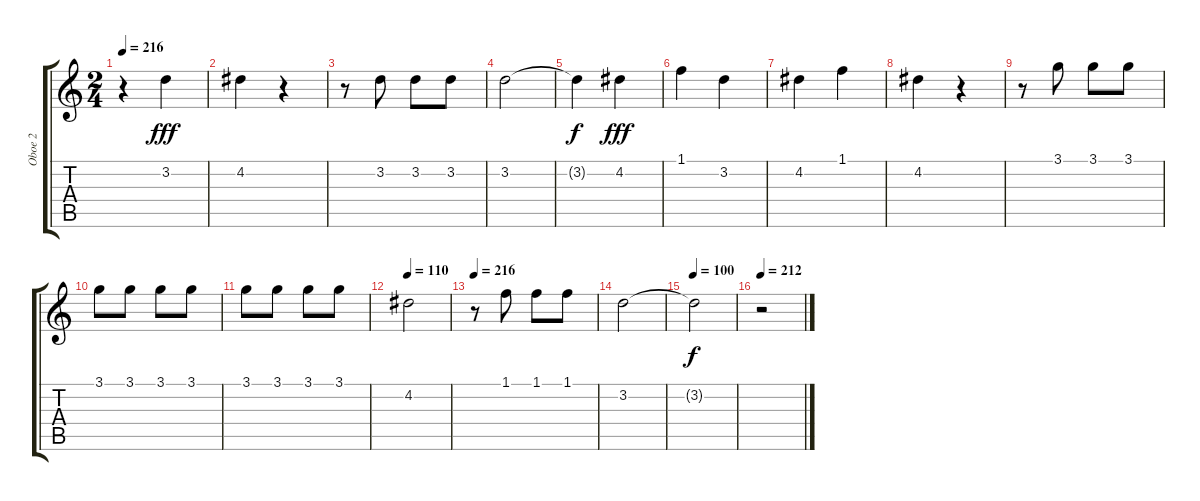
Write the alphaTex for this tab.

\track ("Oboe 2" "Oboe 2") {instrument acousticguitarnylon}
\staff {score tabs}
\tuning (E4 B3 G3 D3 A2 E2) {hide}
\ts (2 4)
\tempo 216
\clef g2
\ks c
r.4{dy fff} 3.2.4 |
4.2.4 r.4 |
r.8 3.2.8 3.2.8 3.2.8 |
3.2.2 |
3.2{t}.4{dy f} 4.2.4{dy fff} |
1.1.4 3.2.4 |
4.2.4 1.1.4 |
4.2.4 r.4 |
r.8 3.1.8 3.1.8 3.1.8 |
3.1.8 3.1.8 3.1.8 3.1.8 |
3.1.8 3.1.8 3.1.8 3.1.8 |
\tempo 110
4.2.2 |
\tempo 216
r.8 1.1.8 1.1.8 1.1.8 |
3.2.2 |
\tempo 100
3.2{t}.2{dy f} |
\tempo 212
r.2
